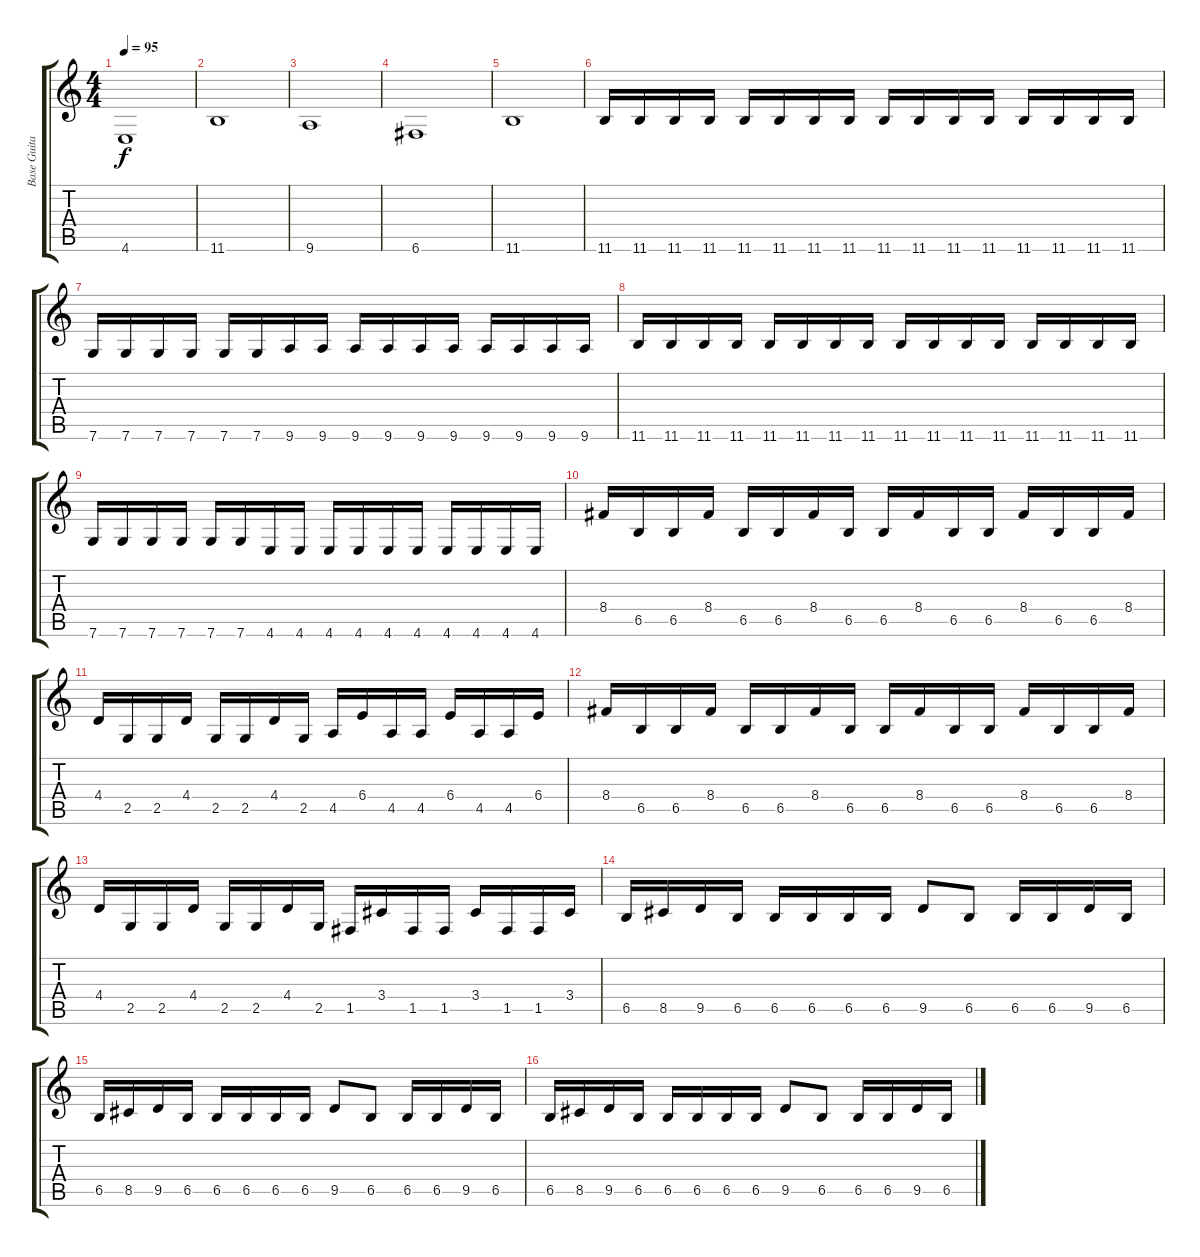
\track ("Base Guitar" "Base Guita") {instrument electricbassfinger}
\staff {score tabs}
\tuning (C4 G3 Eb3 Bb2 F2 C2) {hide}
\ts (4 4)
\tempo 95
\clef g2
\ks c
4.6.1{dy f} |
11.6.1 |
9.6.1 |
6.6.1 |
11.6.1 |
11.6.16 11.6.16 11.6.16 11.6.16 11.6.16 11.6.16 11.6.16 11.6.16 11.6.16 11.6.16 11.6.16 11.6.16 11.6.16 11.6.16 11.6.16 11.6.16 |
7.6.16 7.6.16 7.6.16 7.6.16 7.6.16 7.6.16 9.6.16 9.6.16 9.6.16 9.6.16 9.6.16 9.6.16 9.6.16 9.6.16 9.6.16 9.6.16 |
11.6.16 11.6.16 11.6.16 11.6.16 11.6.16 11.6.16 11.6.16 11.6.16 11.6.16 11.6.16 11.6.16 11.6.16 11.6.16 11.6.16 11.6.16 11.6.16 |
7.6.16 7.6.16 7.6.16 7.6.16 7.6.16 7.6.16 4.6.16 4.6.16 4.6.16 4.6.16 4.6.16 4.6.16 4.6.16 4.6.16 4.6.16 4.6.16 |
8.4.16 6.5.16 6.5.16 8.4.16 6.5.16 6.5.16 8.4.16 6.5.16 6.5.16 8.4.16 6.5.16 6.5.16 8.4.16 6.5.16 6.5.16 8.4.16 |
4.4.16 2.5.16 2.5.16 4.4.16 2.5.16 2.5.16 4.4.16 2.5.16 4.5.16 6.4.16 4.5.16 4.5.16 6.4.16 4.5.16 4.5.16 6.4.16 |
8.4.16 6.5.16 6.5.16 8.4.16 6.5.16 6.5.16 8.4.16 6.5.16 6.5.16 8.4.16 6.5.16 6.5.16 8.4.16 6.5.16 6.5.16 8.4.16 |
4.4.16 2.5.16 2.5.16 4.4.16 2.5.16 2.5.16 4.4.16 2.5.16 1.5.16 3.4.16 1.5.16 1.5.16 3.4.16 1.5.16 1.5.16 3.4.16 |
6.5.16 8.5.16 9.5.16 6.5.16 6.5.16 6.5.16 6.5.16 6.5.16 9.5.8 6.5.8 6.5.16 6.5.16 9.5.16 6.5.16 |
6.5.16 8.5.16 9.5.16 6.5.16 6.5.16 6.5.16 6.5.16 6.5.16 9.5.8 6.5.8 6.5.16 6.5.16 9.5.16 6.5.16 |
6.5.16 8.5.16 9.5.16 6.5.16 6.5.16 6.5.16 6.5.16 6.5.16 9.5.8 6.5.8 6.5.16 6.5.16 9.5.16 6.5.16
